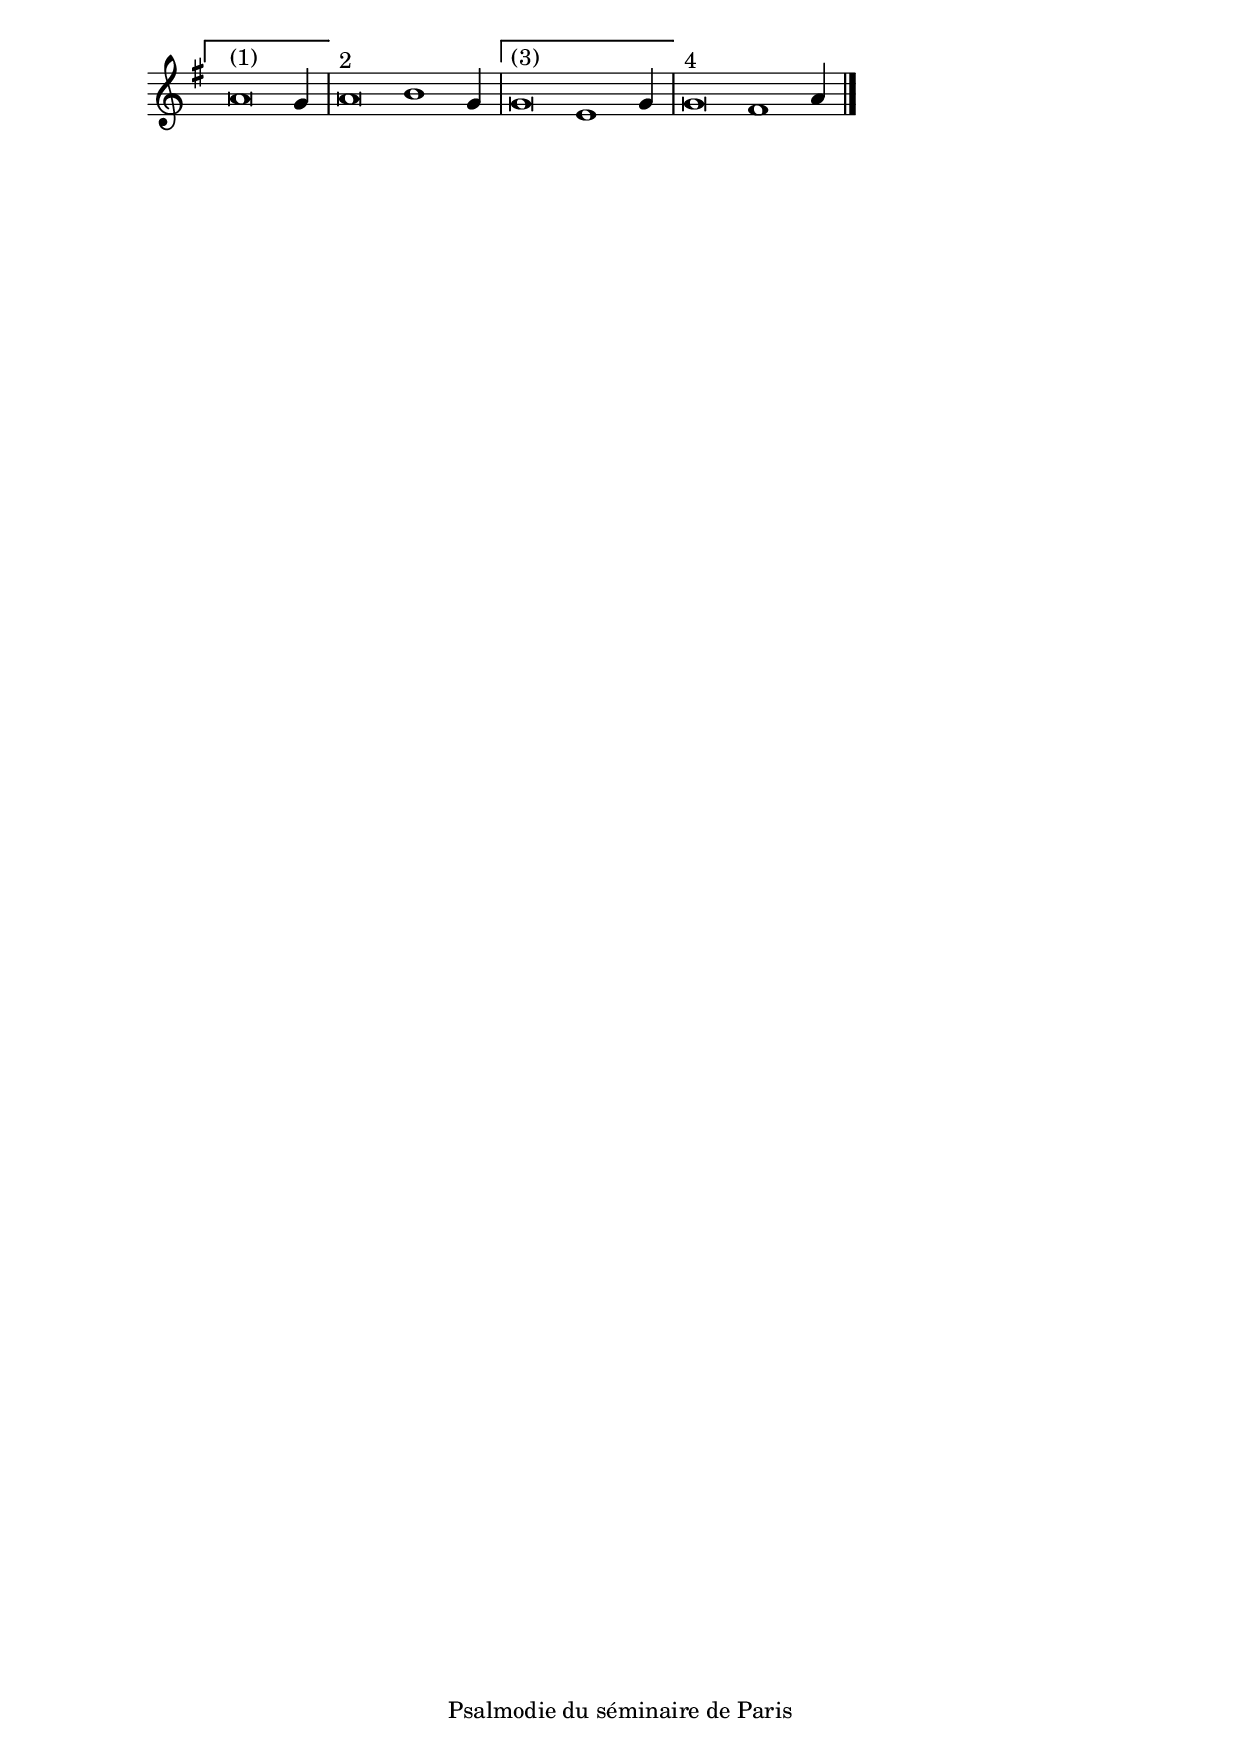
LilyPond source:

\version "2.20.0"
\language "italiano"

stemOff = \hide Staff.Stem
stemOn  = \undo \stemOff

\header {
  %title = "Psaume 144 I"
  %tagline = ##f
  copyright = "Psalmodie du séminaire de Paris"
}

voltaOption = \markup \text {}

\score {
  \new Staff \with { \remove "Time_signature_engraver" }
  \relative
  {
    \key sol \major
    \cadenzaOn
    \set Score.repeatCommands = #(list(list 'volta voltaOption))
    \stemOff la'\breve^\markup{(1)} \stemOn sol4
    \set Score.repeatCommands = #'((volta #f))
    \bar "|"
    \stemOff la\breve^\markup{2} si1 \stemOn sol4
    \bar "|"
    \set Score.repeatCommands = #(list(list 'volta voltaOption))
    \stemOff sol\breve^\markup{(3)} mi1 \stemOn sol4
    \set Score.repeatCommands = #'((volta #f))
    \bar "|"
    \stemOff sol\breve^\markup{4} fad1 \stemOn la4
    \bar "|."
  }
}